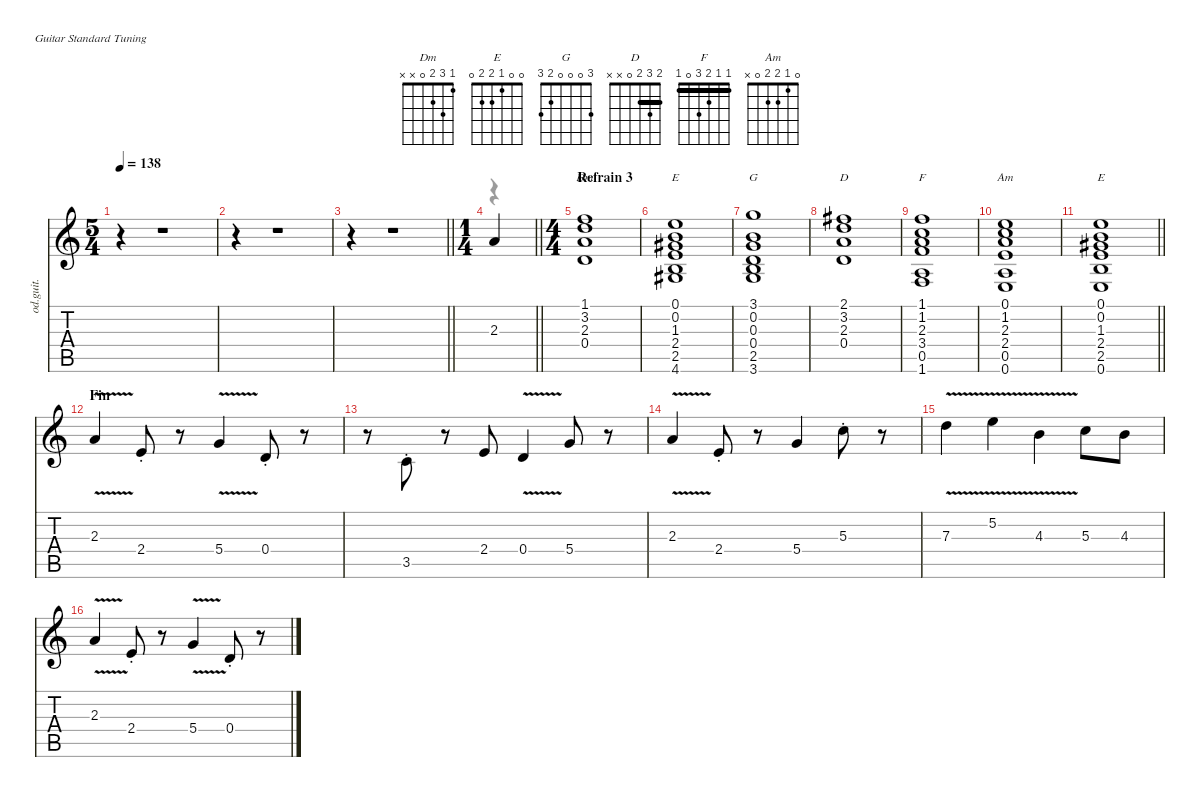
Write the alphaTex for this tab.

\defaultSystemsLayout 4
\hideDynamics
\bracketExtendMode nobrackets
\track ("Hichem" "od.guit.") {instrument overdrivenguitar}
\staff {score tabs}
\tuning (E4 B3 G3 D3 A2 E2)
\chord ("Dm" 1 3 2 0 x x)
\chord ("E" 0 0 1 2 2 0)
\chord ("G" 3 0 0 0 2 3)
\chord ("D" 2 3 2 0 x x) {barre 2}
\chord ("F" 1 1 2 3 0 1) {barre 1}
\chord ("Am" 0 1 2 2 0 x)
\voice
\ts (5 4)
\tempo 138
\clef g2
\ks aminor
r.4{dy f beam Down} r.1{beam Down} |
r.4{beam Down} r.1{beam Down} |
\barLineRight lightlight
r.4{beam Down} r.1{beam Down} |
\ts (1 4)
\beaming (8 2)
\barLineRight lightlight
2.3.4{beam Up} |
\ts (4 4)
\beaming (8 2 2 2 2)
\section ("" "Refrain 3")
(1.1 3.2 2.3 0.4).1{ch "Dm" dy mp beam Up} |
(0.1 0.2 1.3{acc #} 2.4 2.5 4.6{acc #}).1{ch "E" beam Up} |
(3.1 0.2 0.3 0.4 2.5 3.6).1{ch "G" beam Up} |
(2.1{acc #} 3.2 2.3 0.4).1{ch "D" beam Up} |
(1.1 1.2 2.3 3.4 0.5 1.6).1{ch "F" beam Up} |
(0.1 1.2 2.3 2.4 0.5 0.6).1{ch "Am" beam Up} |
\barLineRight lightlight
(0.1 0.2 1.3{acc #} 2.4 2.5 0.6).1{ch "E" beam Up} |
\section ("" "Fin")
2.3{v}.4{dy f beam Up} 2.4{st}.8{beam Up} r.8{beam Up} 5.4{v}.4{beam Up} 0.4{st}.8{beam Up} r.8{beam Up} |
r.8{beam Down} 3.5{st}.8{beam Up} r.8{beam Up} 2.4.8{beam Up} 0.4{v}.4{beam Up} 5.4.8{beam Up} r.8{beam Up} |
2.3{v}.4{beam Up} 2.4{st}.8{beam Up} r.8{beam Up} 5.4.4{beam Up} 5.3{st}.8{beam Down} r.8{beam Down} |
7.3{v}.4{beam Down} 5.2{v}.4{beam Down} 4.3{v}.4{beam Down} 5.3.8{beam Down} 4.3.8{beam Down} |
2.3{v}.4{beam Up} 2.4{st}.8{beam Up} r.8{beam Up} 5.4{v}.4{beam Up} 0.4{st}.8{beam Up} r.8{beam Up}
\voice
\clef g2
\ottava regular
\simile none
\ks aminor
|
|
\barLineRight lightlight
|
\barLineRight lightlight
r.4{dy mf beam Down} |
|
|
|
|
|
|
\barLineRight lightlight
|
|
|
|
|
